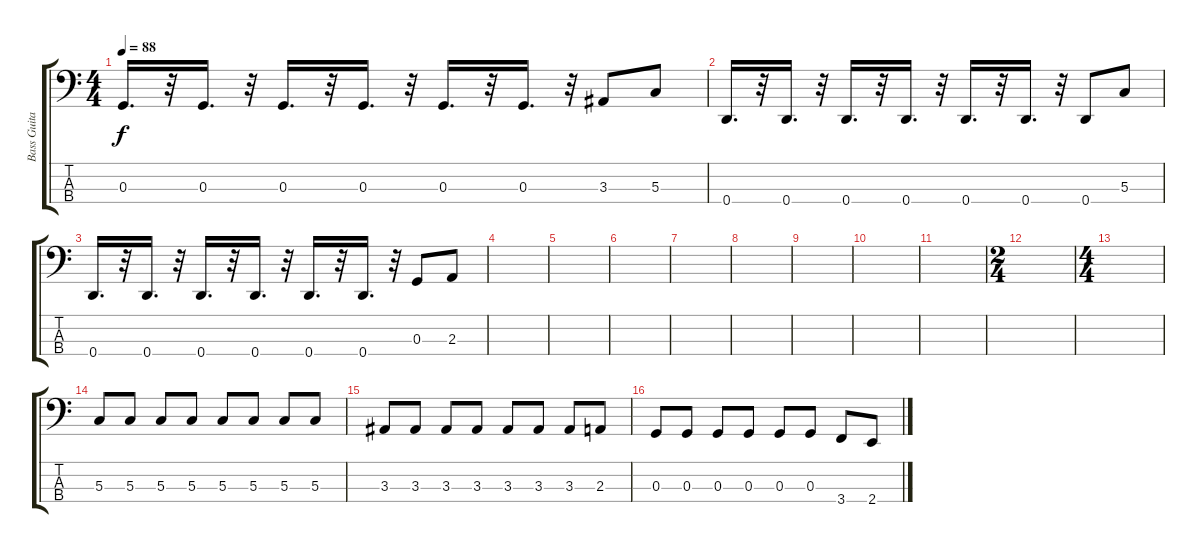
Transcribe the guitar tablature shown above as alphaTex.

\track ("Bass Guitar" "Bass Guita") {instrument electricbassfinger}
\staff {score tabs}
\tuning (F2 C2 G1 D1) {hide}
\ts (4 4)
\tempo 88
\clef f4
\ks c
0.3.16{d dy f} r.32 0.3.16{d} r.32 0.3.16{d} r.32 0.3.16{d} r.32 0.3.16{d} r.32 0.3.16{d} r.32 3.3.8 5.3.8 |
0.4.16{d} r.32 0.4.16{d} r.32 0.4.16{d} r.32 0.4.16{d} r.32 0.4.16{d} r.32 0.4.16{d} r.32 0.4.8 5.3.8 |
0.4.16{d} r.32 0.4.16{d} r.32 0.4.16{d} r.32 0.4.16{d} r.32 0.4.16{d} r.32 0.4.16{d} r.32 0.3.8 2.3.8 |
|
|
|
|
|
|
|
|
\ts (2 4)
|
\ts (4 4)
|
5.3.8 5.3.8 5.3.8 5.3.8 5.3.8 5.3.8 5.3.8 5.3.8 |
3.3.8 3.3.8 3.3.8 3.3.8 3.3.8 3.3.8 3.3.8 2.3.8 |
0.3.8 0.3.8 0.3.8 0.3.8 0.3.8 0.3.8 3.4.8 2.4.8
